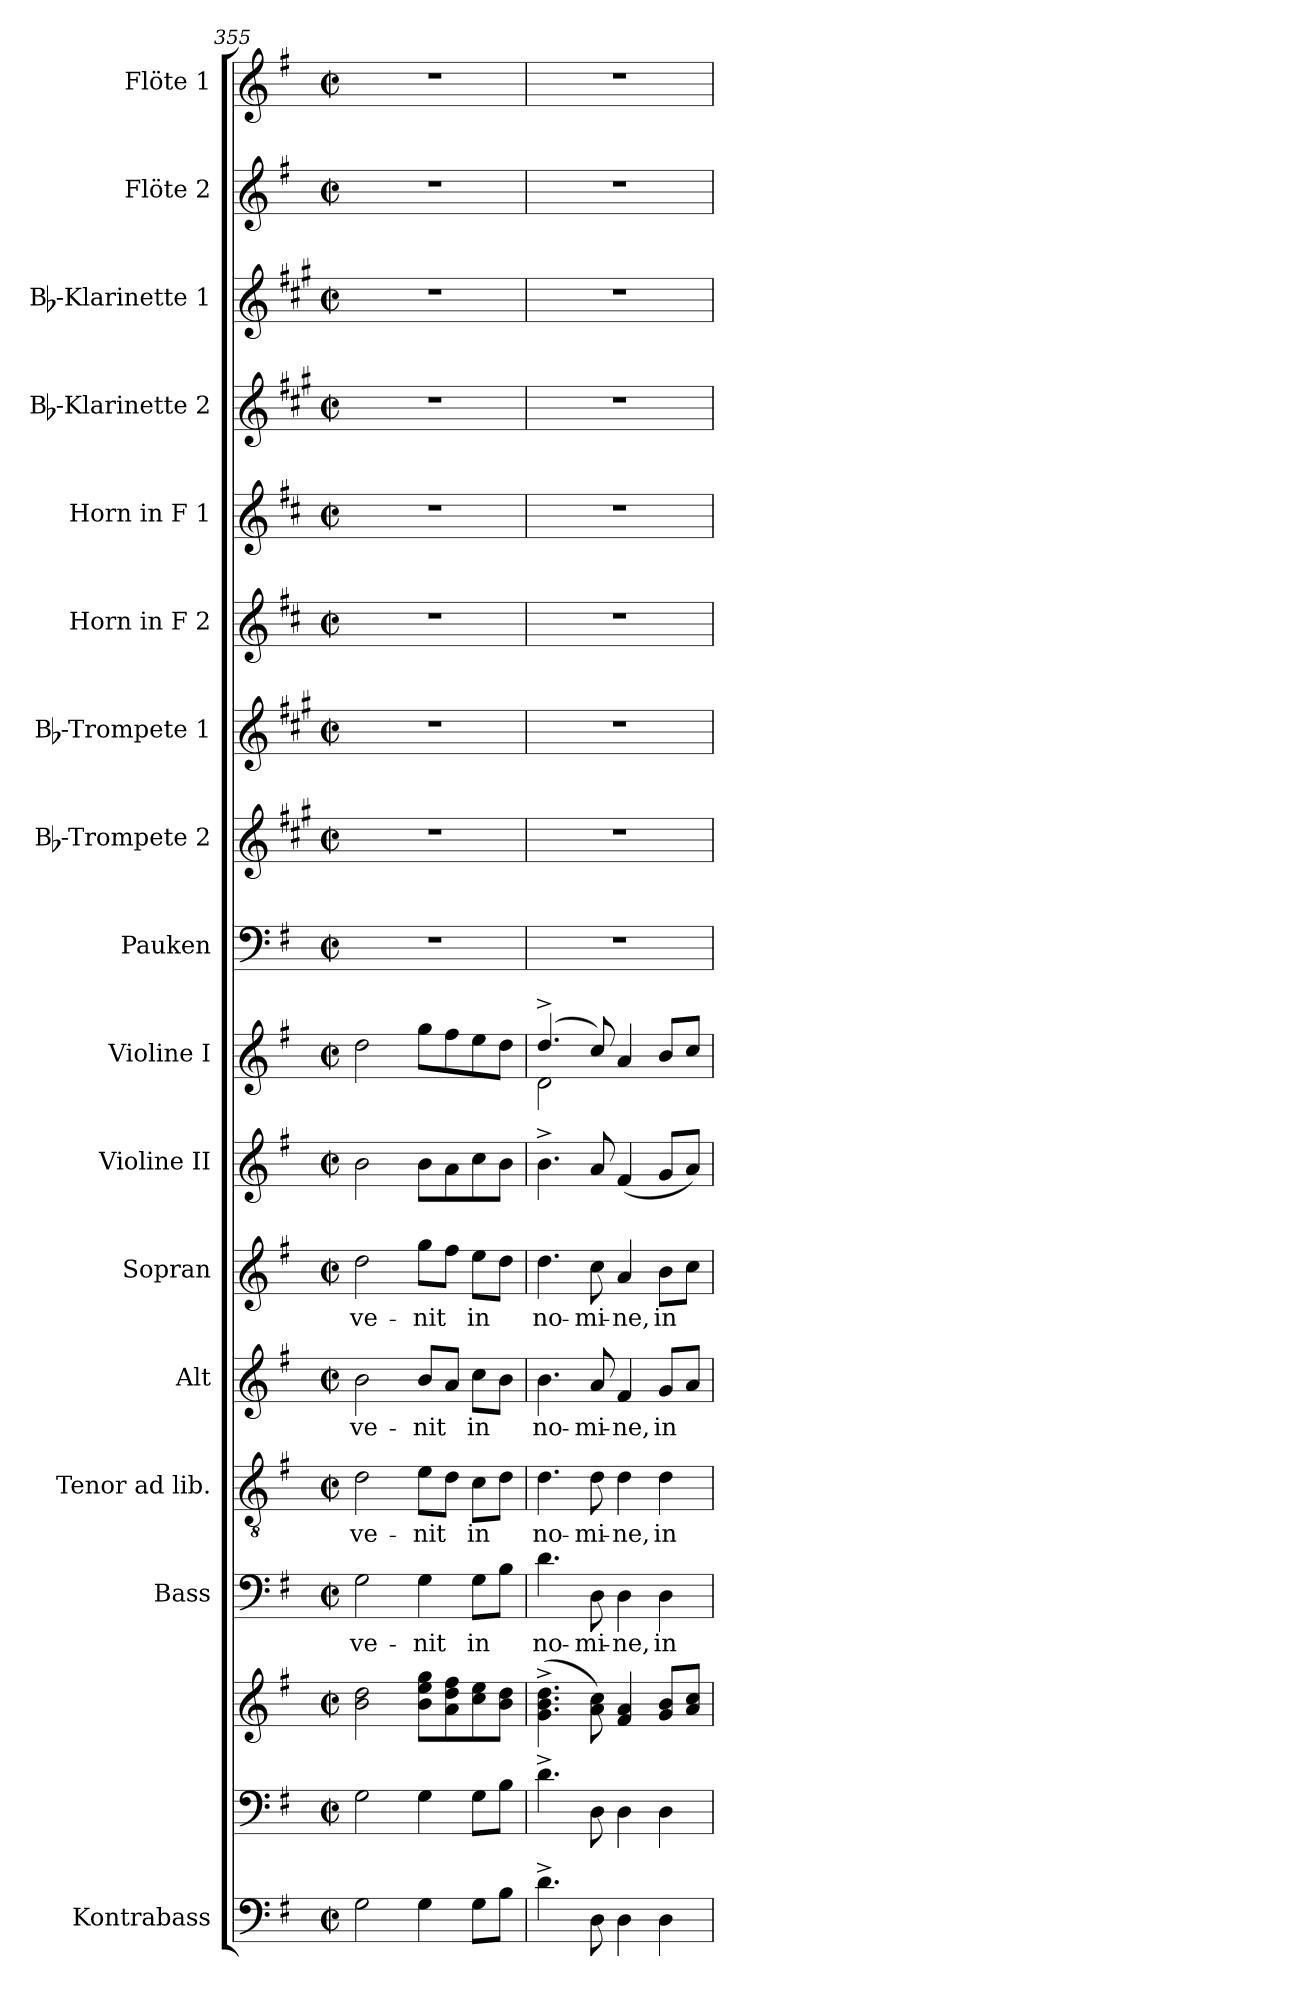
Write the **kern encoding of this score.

**kern	**kern	**kern	**kern	**text	**kern	**text	**kern	**text	**kern	**text	**kern	**kern	**kern	**kern	**kern	**kern	**kern	**kern	**kern	**kern	**kern
*part17	*part16	*part16	*part15	*part15	*part14	*part14	*part13	*part13	*part12	*part12	*part11	*part10	*part9	*part8	*part7	*part6	*part5	*part4	*part3	*part2	*part1
*staff18	*staff17	*staff16	*staff15	*staff15	*staff14	*staff14	*staff13	*staff13	*staff12	*staff12	*staff11	*staff10	*staff9	*staff8	*staff7	*staff6	*staff5	*staff4	*staff3	*staff2	*staff1
*I"Kontrabass	*	*	*I"Bass	*	*I"Tenor ad lib.	*	*I"Alt	*	*I"Sopran	*	*I"Violine II	*I"Violine I	*I"Pauken	*I"Bb-Trompete 2	*I"Bb-Trompete 1	*I"Horn in F 2	*I"Horn in F 1	*I"Bb-Klarinette 2	*I"Bb-Klarinette 1	*I"Flöte 2	*I"Flöte 1
*I'Kb.	*	*	*I'B.	*	*I'T.	*	*I'A.	*	*I'S.	*	*I'Vl. II	*I'Vl. I	*I'Pk.	*I'Bb Trp. 2	*I'Bb Trp. 1	*	*	*I'Bb Kl. 2	*I'Bb Kl. 1	*I'Fl. 2	*I'Fl. 1
*clefF4	*clefF4	*clefG2	*clefF4	*	*clefGv2	*	*clefG2	*	*clefG2	*	*clefG2	*clefG2	*clefF4	*clefG2	*clefG2	*clefG2	*clefG2	*clefG2	*clefG2	*clefG2	*clefG2
*ITrd7c12	*	*	*	*	*	*	*	*	*	*	*	*	*	*ITrd1c2	*ITrd1c2	*ITrd4c7	*ITrd4c7	*ITrd1c2	*ITrd1c2	*	*
*k[f#]	*k[f#]	*k[f#]	*k[f#]	*	*k[f#]	*	*k[f#]	*	*k[f#]	*	*k[f#]	*k[f#]	*k[f#]	*k[f#]	*k[f#]	*k[f#]	*k[f#]	*k[f#]	*k[f#]	*k[f#]	*k[f#]
*G:	*G:	*G:	*G:	*	*G:	*	*G:	*	*G:	*	*G:	*G:	*G:	*G:	*G:	*G:	*G:	*G:	*G:	*G:	*G:
*M2/2	*M2/2	*M2/2	*M2/2	*	*M2/2	*	*M2/2	*	*M2/2	*	*M2/2	*M2/2	*M2/2	*M2/2	*M2/2	*M2/2	*M2/2	*M2/2	*M2/2	*M2/2	*M2/2
*met(c|)	*met(c|)	*met(c|)	*met(c|)	*	*met(c|)	*	*met(c|)	*	*met(c|)	*	*met(c|)	*met(c|)	*met(c|)	*met(c|)	*met(c|)	*met(c|)	*met(c|)	*met(c|)	*met(c|)	*met(c|)	*met(c|)
=355	=355	=355	=355	=355	=355	=355	=355	=355	=355	=355	=355	=355	=355	=355	=355	=355	=355	=355	=355	=355	=355
!	!	!	!	!LO:LY:b	!	!LO:LY:b	!	!LO:LY:b	!	!LO:LY:b	!	!	!	!	!	!	!	!	!	!	!
2GG\	2G\	2b\ 2dd\	2G\	ve-	2d\	ve-	2b\	ve-	2dd\	ve-	2b\	2dd\	1r	1r	1r	1r	1r	1r	1r	1r	1r
!	!	!	!	!LO:LY:b	!	!LO:LY:b	!	!LO:LY:b	!	!LO:LY:b	!	!	!	!	!	!	!	!	!	!	!
4GG\	4G\	8b\ 8ee\ 8gg\L	4G\	-nit	8e\L	-nit	8b/L	-nit	8gg\L	-nit	8b\L	8gg\L	.	.	.	.	.	.	.	.	.
.	.	8a\ 8dd\ 8ff#\	.	.	8d\J	.	8a/J	.	8ff#\J	.	8a\	8ff#\	.	.	.	.	.	.	.	.	.
!	!	!	!	!LO:LY:b	!	!LO:LY:b	!	!LO:LY:b	!	!LO:LY:b	!	!	!	!	!	!	!	!	!	!	!
8GG\L	8G\L	8cc\ 8ee\	8G\L	in	8c\L	in	8cc\L	in	8ee\L	in	8cc\	8ee\	.	.	.	.	.	.	.	.	.
8BB\J	8B\J	8b\ 8dd\J	8B\J	.	8d\J	.	8b\J	.	8dd\J	.	8b\J	8dd\J	.	.	.	.	.	.	.	.	.
=356	=356	=356	=356	=356	=356	=356	=356	=356	=356	=356	=356	=356	=356	=356	=356	=356	=356	=356	=356	=356	=356
!	!	!	!	!LO:LY:b	!	!LO:LY:b	!	!LO:LY:b	!	!LO:LY:b	!	!	!	!	!	!	!	!	!	!	!
*	*	*	*	*	*	*	*	*	*	*	*	*^	*	*	*	*	*	*	*	*	*
4.D^>\	4.d^>\	(>4.g\^> 4.b\^> 4.dd\^>	4.d\	no-	4.d\	no-	4.b\	no-	4.dd\	no-	4.b^>\	(<4.dd^>/	2d\	1r	1r	1r	1r	1r	1r	1r	1r	1r
!	!	!	!	!LO:LY:b	!	!LO:LY:b	!	!LO:LY:b	!	!LO:LY:b	!	!	!	!	!	!	!	!	!	!	!	!
8DD\	8D\	8a\ 8cc\)	8D\	-mi-	8d\	-mi-	8a/	-mi-	8cc\	-mi-	8a/	8cc/)	.	.	.	.	.	.	.	.	.	.
!	!	!	!	!LO:LY:b	!	!LO:LY:b	!	!LO:LY:b	!	!LO:LY:b	!	!	!	!	!	!	!	!	!	!	!	!
4DD\	4D\	4f#/ 4a/	4D\	-ne,	4d\	-ne,	4f#/	-ne,	4a/	-ne,	(<4f#/	4a/	2ryy	.	.	.	.	.	.	.	.	.
!	!	!	!	!LO:LY:b	!	!LO:LY:b	!	!LO:LY:b	!	!LO:LY:b	!	!	!	!	!	!	!	!	!	!	!	!
4DD\	4D\	8g/ 8b/L	4D\	in	4d\	in	8g/L	in	8b\L	in	8g/L	8b/L	.	.	.	.	.	.	.	.	.	.
.	.	8a/ 8cc/J	.	.	.	.	8a/J	.	8cc\J	.	8a/J)	8cc/J	.	.	.	.	.	.	.	.	.	.
*	*	*	*	*	*	*	*	*	*	*	*	*v	*v	*	*	*	*	*	*	*	*	*
=	=	=	=	=	=	=	=	=	=	=	=	=	=	=	=	=	=	=	=	=	=
*-	*-	*-	*-	*-	*-	*-	*-	*-	*-	*-	*-	*-	*-	*-	*-	*-	*-	*-	*-	*-	*-
